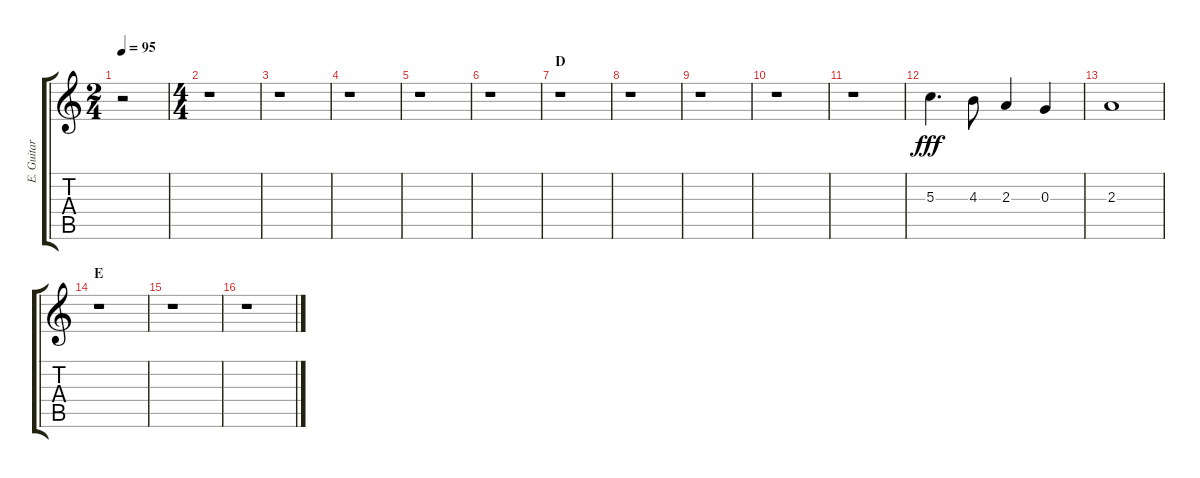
\track ("E. Guitar 3" "E. Guitar ") {instrument distortionguitar}
\staff {score tabs}
\tuning (E4 B3 G3 D3 A2 E2) {hide}
\ts (2 4)
\tempo 95
\clef g2
\ks c
r.2{dy fff} |
\ts (4 4)
r.1 |
r.1 |
r.1 |
r.1 |
r.1 |
\section ("" "D")
r.1 |
r.1 |
r.1 |
r.1 |
r.1 |
5.3.4{d} 4.3.8 2.3.4 0.3.4 |
2.3.1 |
\section ("" "E")
r.1 |
r.1 |
r.1
